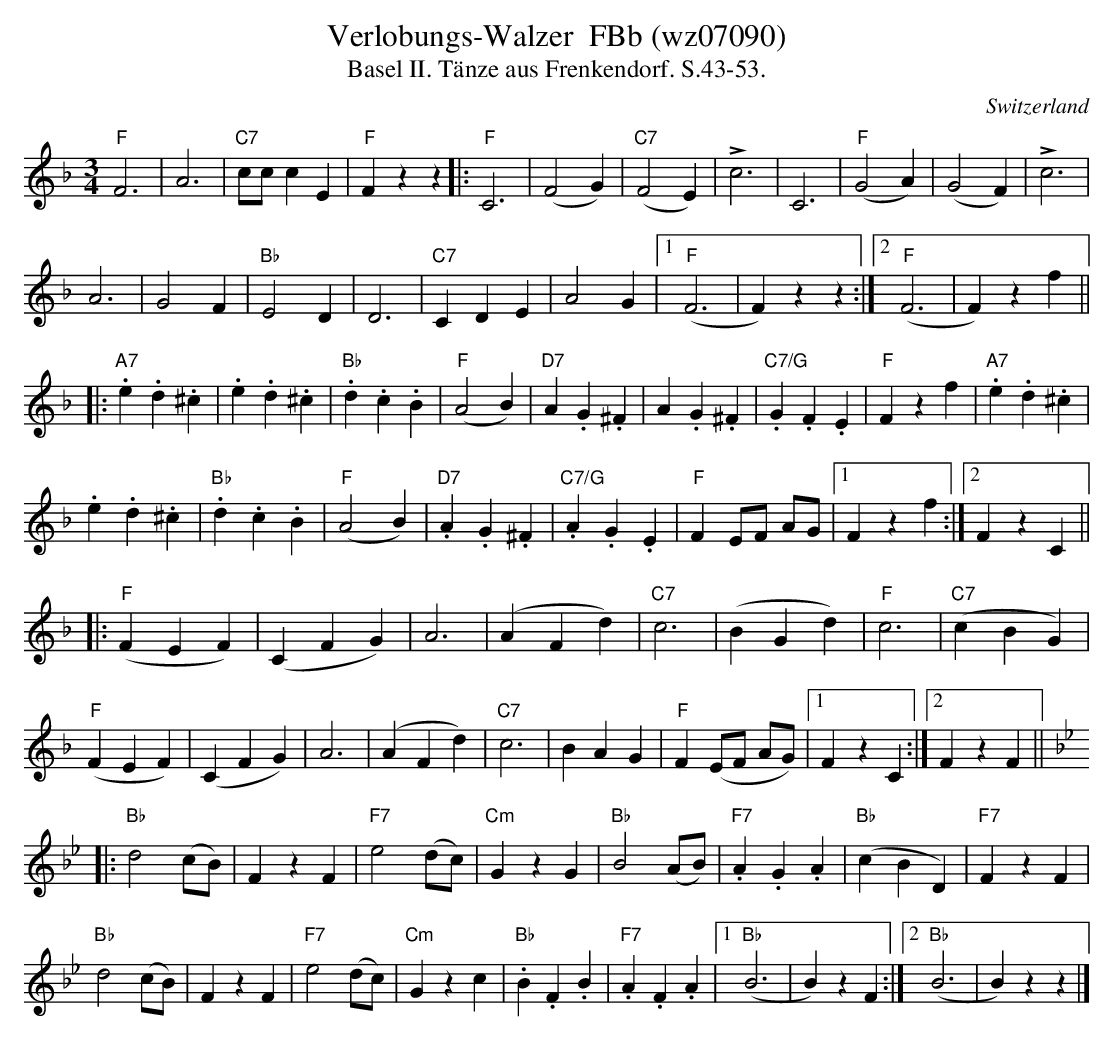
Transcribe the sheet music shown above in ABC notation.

X:1
T:Verlobungs-Walzer  FBb (wz07090)
T: Basel II. Tänze aus Frenkendorf. S.43-53.
M:3/4
L:1/4
O:Switzerland
K:F major
"F"F3 | A3 | "C7"c/c/cE | "F"Fzz |: "F"C3 | (F2G) | ("C7"F2E)  | !>!c3 | C3 | ("F"G2A) | (G2F) | !>!c3 |
A3 | G2F | "Bb"E2D | D3 | "C7"CDE | A2G |1 ("F"F3 | F) zz :|2 ("F"F3 | F)zf ||
|: "A7".e.d.^c | .e.d.^c | "Bb".d.c.B | ("F"A2B)  | "D7"A.G.^F | A.G.^F | "C7/G".G.F.E | "F"Fzf | "A7".e.d.^c |
.e.d.^c | "Bb".d.c.B | ("F"A2B) | "D7".A.G.^F | "C7/G".A.G.E | "F"FE/F/ A/G/ |1 Fzf :|2 FzC ||
|: ("F"FEF) | (CFG) | A3 | (AFd)  | "C7"c3 | (BGd) | "F"c3 | ("C7"cBG) |
("F"FEF) | (CFG) | A3 | (AFd)  | "C7"c3 | BAG | "F"F(E/F/ A/G/) |1 FzC :|2 FzF || [K:Bb]
|: "Bb"d2 (c/B/) | FzF | "F7"e2 (d/c/) | "Cm"GzG | "Bb"B2(A/B/) | "F7".A.G.A | ("Bb"cBD) | "F7"FzF |
"Bb"d2(c/B/) | FzF | "F7"e2(d/c/) | "Cm"Gzc | "Bb".B.F.B | "F7".A.F.A |1 ("Bb"B3 | B)zF :|2 ("Bb"B3 | B)zz |]
